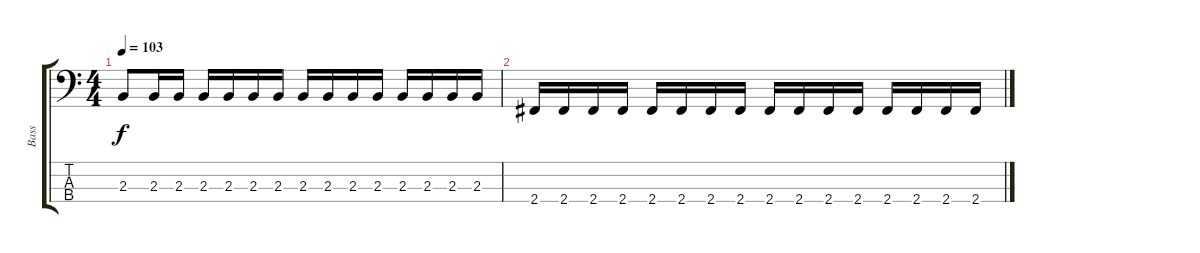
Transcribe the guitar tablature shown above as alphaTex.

\track ("Bass" "Bass") {instrument electricbasspick}
\staff {score tabs}
\tuning (G2 D2 A1 E1) {hide}
\ts (4 4)
\tempo 103
\clef f4
\ks c
2.3.8{dy f} 2.3.16 2.3.16 2.3.16 2.3.16 2.3.16 2.3.16 2.3.16 2.3.16 2.3.16 2.3.16 2.3.16 2.3.16 2.3.16 2.3.16 |
2.4.16 2.4.16 2.4.16 2.4.16 2.4.16 2.4.16 2.4.16 2.4.16 2.4.16 2.4.16 2.4.16 2.4.16 2.4.16 2.4.16 2.4.16 2.4.16
